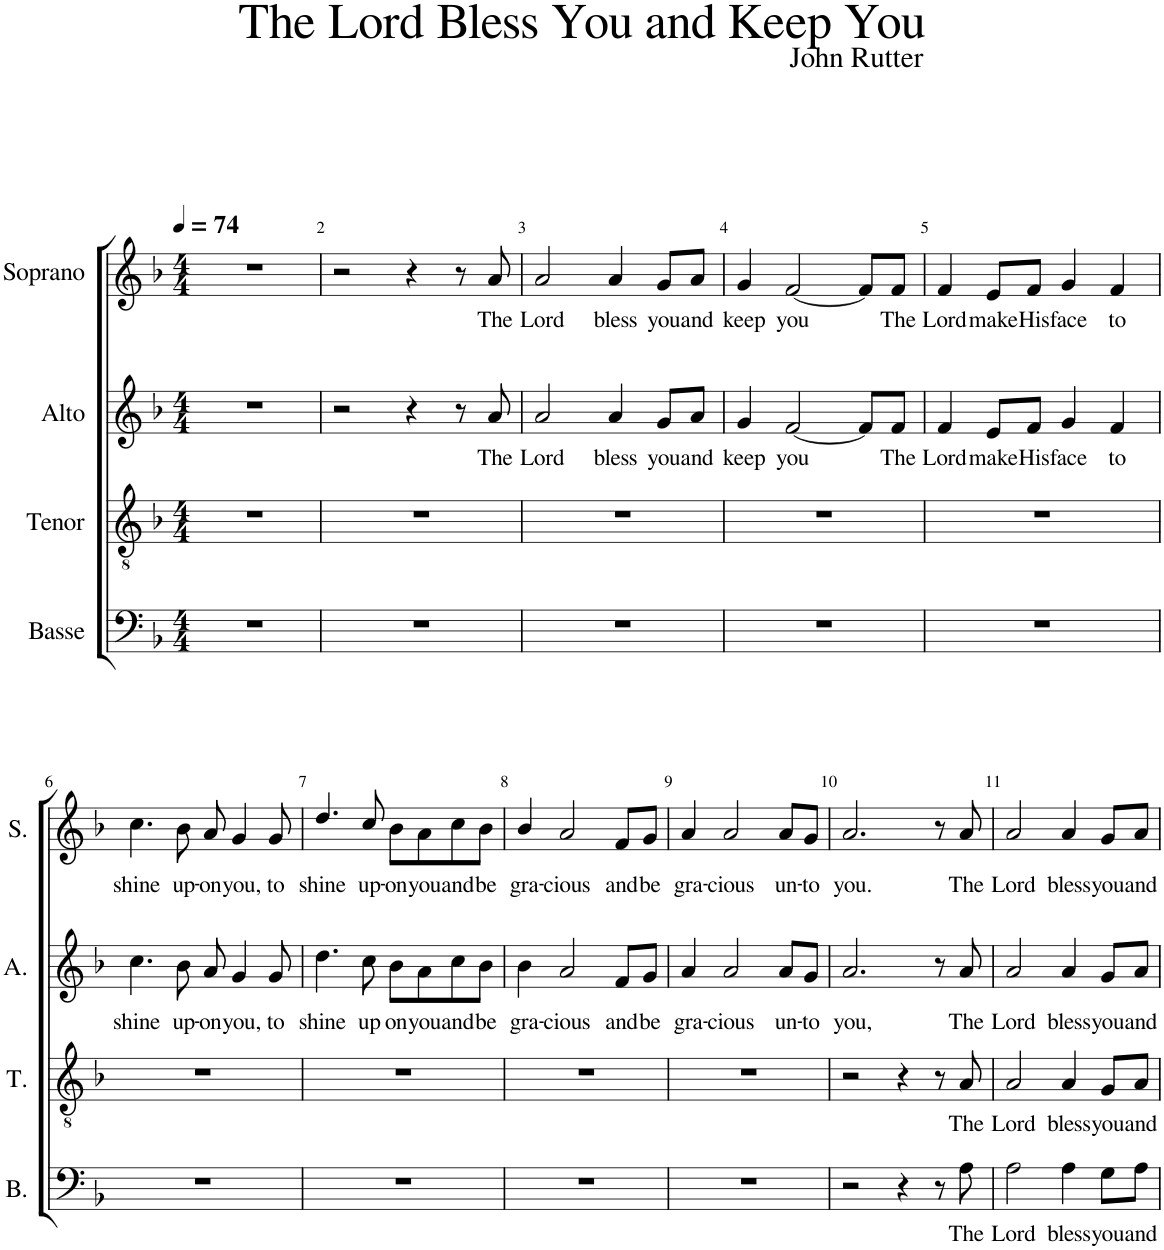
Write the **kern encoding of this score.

**kern	**text	**kern	**text	**kern	**text	**kern	**text
*part4	*part4	*part3	*part3	*part2	*part2	*part1	*part1
*staff4	*staff4	*staff3	*staff3	*staff2	*staff2	*staff1	*staff1
*I"Basse	*	*I"Tenor	*	*I"Alto	*	*I"Soprano	*
*I'B.	*	*I'T.	*	*I'A.	*	*I'S.	*
*clefF4	*	*clefGv2	*	*clefG2	*	*clefG2	*
*k[b-]	*	*k[b-]	*	*k[b-]	*	*k[b-]	*
*M4/4	*	*M4/4	*	*M4/4	*	*M4/4	*
*MM74	*	*MM74	*	*MM74	*	*MM74	*
=1	=1	=1	=1	=1	=1	=1	=1
1r	.	1r	.	1r	.	1r	.
=2	=2	=2	=2	=2	=2	=2	=2
1r	.	1r	.	2r	.	2r	.
.	.	.	.	4r	.	4r	.
.	.	.	.	8r	.	8r	.
!	!	!	!	!	!LO:LY:b	!	!LO:LY:b
.	.	.	.	8a/	The	8a/	The
=3	=3	=3	=3	=3	=3	=3	=3
!	!	!	!	!	!LO:LY:b	!	!LO:LY:b
1r	.	1r	.	2a/	Lord	2a/	Lord
!	!	!	!	!	!LO:LY:b	!	!LO:LY:b
.	.	.	.	4a/	bless	4a/	bless
!	!	!	!	!	!LO:LY:b	!	!LO:LY:b
.	.	.	.	8g/L	you	8g/L	you
!	!	!	!	!	!LO:LY:b	!	!LO:LY:b
.	.	.	.	8a/J	and	8a/J	and
=4	=4	=4	=4	=4	=4	=4	=4
!	!	!	!	!	!LO:LY:b	!	!LO:LY:b
1r	.	1r	.	4g/	keep	4g/	keep
!	!	!	!	!	!LO:LY:b	!	!LO:LY:b
.	.	.	.	[2f/	you	[2f/	you
.	.	.	.	8f/L]	.	8f/L]	.
!	!	!	!	!	!LO:LY:b	!	!LO:LY:b
.	.	.	.	8f/J	The	8f/J	The
=5	=5	=5	=5	=5	=5	=5	=5
!	!	!	!	!	!LO:LY:b	!	!LO:LY:b
1r	.	1r	.	4f/	Lord	4f/	Lord
!	!	!	!	!	!LO:LY:b	!	!LO:LY:b
.	.	.	.	8e/L	make	8e/L	make
!	!	!	!	!	!LO:LY:b	!	!LO:LY:b
.	.	.	.	8f/J	His	8f/J	His
!	!	!	!	!	!LO:LY:b	!	!LO:LY:b
.	.	.	.	4g/	face	4g/	face
!	!	!	!	!	!LO:LY:b	!	!LO:LY:b
.	.	.	.	4f/	to	4f/	to
!!LO:LB:g=z
=6	=6	=6	=6	=6	=6	=6	=6
!	!	!	!	!	!LO:LY:b	!	!LO:LY:b
1r	.	1r	.	4.cc\	shine	4.cc\	shine
!	!	!	!	!	!LO:LY:b	!	!LO:LY:b
.	.	.	.	8b-\	up-	8b-\	up-
!	!	!	!	!	!LO:LY:b	!	!LO:LY:b
.	.	.	.	8a/	-on	8a/	-on
!	!	!	!	!	!LO:LY:b	!	!LO:LY:b
.	.	.	.	4g/	-you,	4g/	-you,
!	!	!	!	!	!LO:LY:b	!	!LO:LY:b
.	.	.	.	8g/	to	8g/	to
=7	=7	=7	=7	=7	=7	=7	=7
!	!	!	!	!	!LO:LY:b	!	!LO:LY:b
1r	.	1r	.	4.dd\	shine	4.dd/	shine
!	!	!	!	!	!LO:LY:b	!	!LO:LY:b
.	.	.	.	8cc\	-up	8cc/	up-
!	!	!	!	!	!LO:LY:b	!	!LO:LY:b
.	.	.	.	8b-\L	on	8b-\L	-on
!	!	!	!	!	!LO:LY:b	!	!LO:LY:b
.	.	.	.	8a\	you	8a\	you
!	!	!	!	!	!LO:LY:b	!	!LO:LY:b
.	.	.	.	8cc\	and	8cc\	and
!	!	!	!	!	!LO:LY:b	!	!LO:LY:b
.	.	.	.	8b-\J	be	8b-\J	be
=8	=8	=8	=8	=8	=8	=8	=8
!	!	!	!	!	!LO:LY:b	!	!LO:LY:b
1r	.	1r	.	4b-\	gra-	4b-/	gra-
!	!	!	!	!	!LO:LY:b	!	!LO:LY:b
.	.	.	.	2a/	-cious	2a/	-cious
!	!	!	!	!	!LO:LY:b	!	!LO:LY:b
.	.	.	.	8f/L	and	8f/L	and
!	!	!	!	!	!LO:LY:b	!	!LO:LY:b
.	.	.	.	8g/J	be	8g/J	be
=9	=9	=9	=9	=9	=9	=9	=9
!	!	!	!	!	!LO:LY:b	!	!LO:LY:b
1r	.	1r	.	4a/	gra-	4a/	gra-
!	!	!	!	!	!LO:LY:b	!	!LO:LY:b
.	.	.	.	2a/	-cious	2a/	-cious
!	!	!	!	!	!LO:LY:b	!	!LO:LY:b
.	.	.	.	8a/L	un-	8a/L	un-
!	!	!	!	!	!LO:LY:b	!	!LO:LY:b
.	.	.	.	8g/J	-to	8g/J	-to
=10	=10	=10	=10	=10	=10	=10	=10
!	!	!	!	!	!LO:LY:b	!	!LO:LY:b
2r	.	2r	.	2.a/	you,	2.a/	you.
4r	.	4r	.	.	.	.	.
8r	.	8r	.	8r	.	8r	.
!	!LO:LY:b	!	!LO:LY:b	!	!LO:LY:b	!	!LO:LY:b
8A\	The	8A/	The	8a/	The	8a/	The
=11	=11	=11	=11	=11	=11	=11	=11
!	!LO:LY:b	!	!LO:LY:b	!	!LO:LY:b	!	!LO:LY:b
2A\	Lord	2A/	Lord	2a/	Lord	2a/	Lord
!	!LO:LY:b	!	!LO:LY:b	!	!LO:LY:b	!	!LO:LY:b
4A\	bless	4A/	bless	4a/	bless	4a/	bless
!	!LO:LY:b	!	!LO:LY:b	!	!LO:LY:b	!	!LO:LY:b
8G\L	you	8G/L	you	8g/L	you	8g/L	you
!	!LO:LY:b	!	!LO:LY:b	!	!LO:LY:b	!	!LO:LY:b
8A\J	and	8A/J	and	8a/J	and	8a/J	and
=	=	=	=	=	=	=	=
*-	*-	*-	*-	*-	*-	*-	*-
